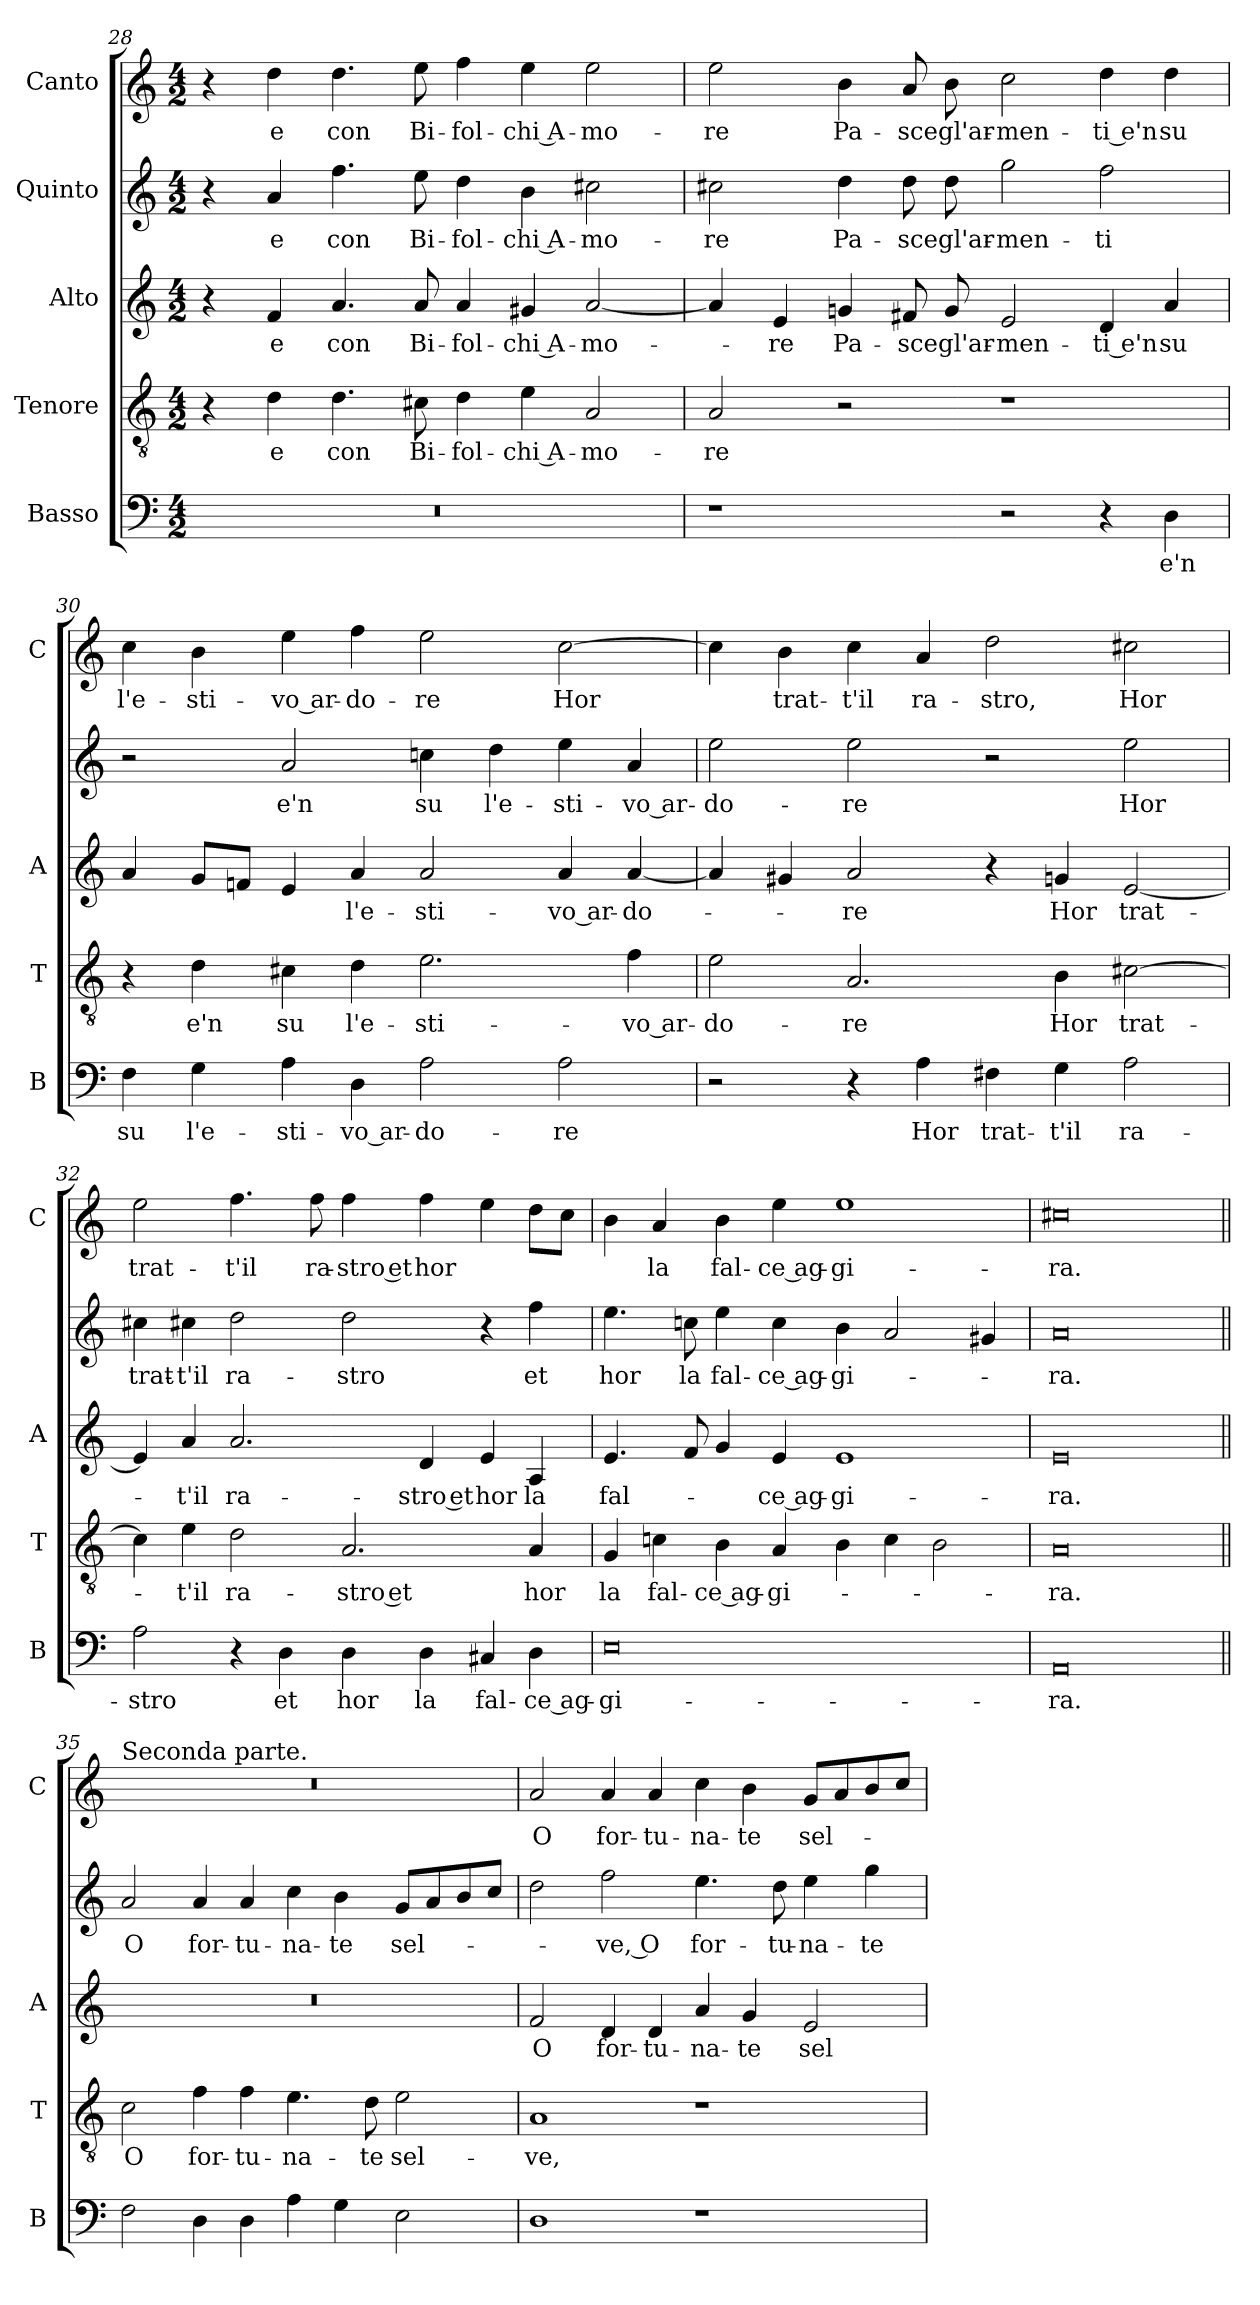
**kern	**text	**kern	**text	**kern	**text	**kern	**text	**kern	**text
*part5	*part5	*part4	*part4	*part3	*part3	*part2	*part2	*part1	*part1
*staff5	*staff5	*staff4	*staff4	*staff3	*staff3	*staff2	*staff2	*staff1	*staff1
*I"Basso	*	*I"Tenore	*	*I"Alto	*	*I"Quinto	*	*I"Canto	*
*I'B	*	*I'T	*	*I'A	*	*	*	*I'C	*
*clefF4	*	*clefGv2	*	*clefG2	*	*clefG2	*	*clefG2	*
*k[]	*	*k[]	*	*k[]	*	*k[]	*	*k[]	*
*C:	*	*C:	*	*C:	*	*C:	*	*C:	*
*M4/2	*	*M4/2	*	*M4/2	*	*M4/2	*	*M4/2	*
=28	=28	=28	=28	=28	=28	=28	=28	=28	=28
0r	.	4r	.	4r	.	4r	.	4r	.
.	.	4d	e	4f	e	4a	e	4dd	e
.	.	4.d	con	4.a	con	4.ff	con	4.dd	con
.	.	8c#X	Bi-	8a	Bi-	8ee	Bi-	8ee	Bi-
.	.	4d	-fol-	4a	-fol-	4dd	-fol-	4ff	-fol-
.	.	4e	-chi A-	4g#X	-chi A-	4b	-chi A-	4ee	-chi A-
.	.	2A	-mo-	[2a	-mo-	2cc#X	-mo-	2ee	-mo-
=29	=29	=29	=29	=29	=29	=29	=29	=29	=29
1r	.	2A	-re	4a]	.	2cc#X	-re	2ee	-re
.	.	.	.	4e	-re	.	.	.	.
.	.	2r	.	4gn	Pa-	4dd	Pa-	4b	Pa-
.	.	.	.	8f#X	-sce	8dd	-sce	8a	-sce
.	.	.	.	8g	gl'ar-	8dd	gl'ar-	8b	gl'ar-
2r	.	1r	.	2e	-men-	2gg	-men-	2cc	-men-
4r	.	.	.	4d	-ti e'n	2ff	-ti	4dd	-ti e'n
4D	e'n	.	.	4a	su	.	.	4dd	su
=30	=30	=30	=30	=30	=30	=30	=30	=30	=30
4F	su	4r	.	4a	.	2r	.	4cc	l'e-
4G	l'e-	4d	e'n	8gL	.	.	.	4b	-sti-
.	.	.	.	8fnJ	.	.	.	.	.
4A	-sti-	4c#X	su	4e	.	2a	e'n	4ee	-vo ar-
4D	-vo ar-	4d	l'e-	4a	l'e-	.	.	4ff	-do-
2A	-do-	2.e	-sti-	2a	-sti-	4ccn	su	2ee	-re
.	.	.	.	.	.	4dd	l'e-	.	.
2A	-re	.	.	4a	-vo ar-	4ee	-sti-	[2cc	Hor
.	.	4f	-vo ar-	[4a	-do-	4a	-vo ar-	.	.
=31	=31	=31	=31	=31	=31	=31	=31	=31	=31
2r	.	2e	-do-	4a]	.	2ee	-do-	4cc]	.
.	.	.	.	4g#X	.	.	.	4b	trat-
4r	.	2.A	-re	2a	-re	2ee	-re	4cc	-t'il
4A	Hor	.	.	.	.	.	.	4a	ra-
4F#X	trat-	.	.	4r	.	2r	.	2dd	-stro,
4G	-t'il	4B	Hor	4gn	Hor	.	.	.	.
2A	ra-	[2c#X	trat-	[2e	trat-	2ee	Hor	2cc#X	Hor
=32	=32	=32	=32	=32	=32	=32	=32	=32	=32
2A	-stro	4c#]	.	4e]	.	4cc#X	trat-	2ee	trat-
.	.	4e	-t'il	4a	-t'il	4cc#X	-t'il	.	.
4r	.	2d	ra-	2.a	ra-	2dd	ra-	4.ff	-t'il
4D	et	.	.	.	.	.	.	.	.
.	.	.	.	.	.	.	.	8ff	ra-
4D	hor	2.A	-stro et	.	.	2dd	-stro	4ff	-stro et
4D	la	.	.	4d	-stro et	.	.	4ff	hor
4C#X	fal-	.	.	4e	hor	4r	.	4ee	.
4D	-ce ag-	4A	hor	4A	la	4ff	et	8ddL	.
.	.	.	.	.	.	.	.	8ccJ	.
=33	=33	=33	=33	=33	=33	=33	=33	=33	=33
0E	-gi-	4G	la	4.e	fal-	4.ee	hor	4b	.
.	.	4cn	fal-	.	.	.	.	4a	la
.	.	.	.	8f	.	8ccn	la	.	.
.	.	4B	-ce ag-	4g	.	4ee	fal-	4b	fal-
.	.	4A	-gi-	4e	-ce ag-	4cc	-ce ag-	4ee	-ce ag-
.	.	4B	.	1e	-gi-	4b	-gi-	1ee	-gi-
.	.	4c	.	.	.	2a	.	.	.
.	.	2B	.	.	.	.	.	.	.
.	.	.	.	.	.	4g#X	.	.	.
=34	=34	=34	=34	=34	=34	=34	=34	=34	=34
0AA	-ra.	0A	-ra.	0e	-ra.	0a	-ra.	0cc#X	-ra.
=35||	=35||	=35||	=35||	=35||	=35||	=35||	=35||	=35||	=35||
!	!	!	!	!	!	!	!	!LO:TX:a:t=Seconda parte.	!
2F	.	2c	O	0r	.	2a	O	0r	.
4D	.	4f	for-	.	.	4a	for-	.	.
4D	.	4f	-tu-	.	.	4a	-tu-	.	.
4A	.	4.e	-na-	.	.	4cc	-na-	.	.
4G	.	.	.	.	.	4b	-te	.	.
.	.	8d	-te	.	.	.	.	.	.
2E	.	2e	sel-	.	.	8gL	sel-	.	.
.	.	.	.	.	.	8a	.	.	.
.	.	.	.	.	.	8b	.	.	.
.	.	.	.	.	.	8ccJ	.	.	.
=36	=36	=36	=36	=36	=36	=36	=36	=36	=36
1D	.	1A	-ve,	2f	O	2dd	.	2a	O
.	.	.	.	4d	for-	2ff	-ve, O	4a	for-
.	.	.	.	4d	-tu-	.	.	4a	-tu-
1r	.	1r	.	4a	-na-	4.ee	for-	4cc	-na-
.	.	.	.	4g	-te	.	.	4b	-te
.	.	.	.	.	.	8dd	-tu-	.	.
.	.	.	.	2e	sel-	4ee	-na-	8gL	sel-
.	.	.	.	.	.	.	.	8a	.
.	.	.	.	.	.	4gg	-te	8b	.
.	.	.	.	.	.	.	.	8ccJ	.
=	=	=	=	=	=	=	=	=	=
*-	*-	*-	*-	*-	*-	*-	*-	*-	*-
